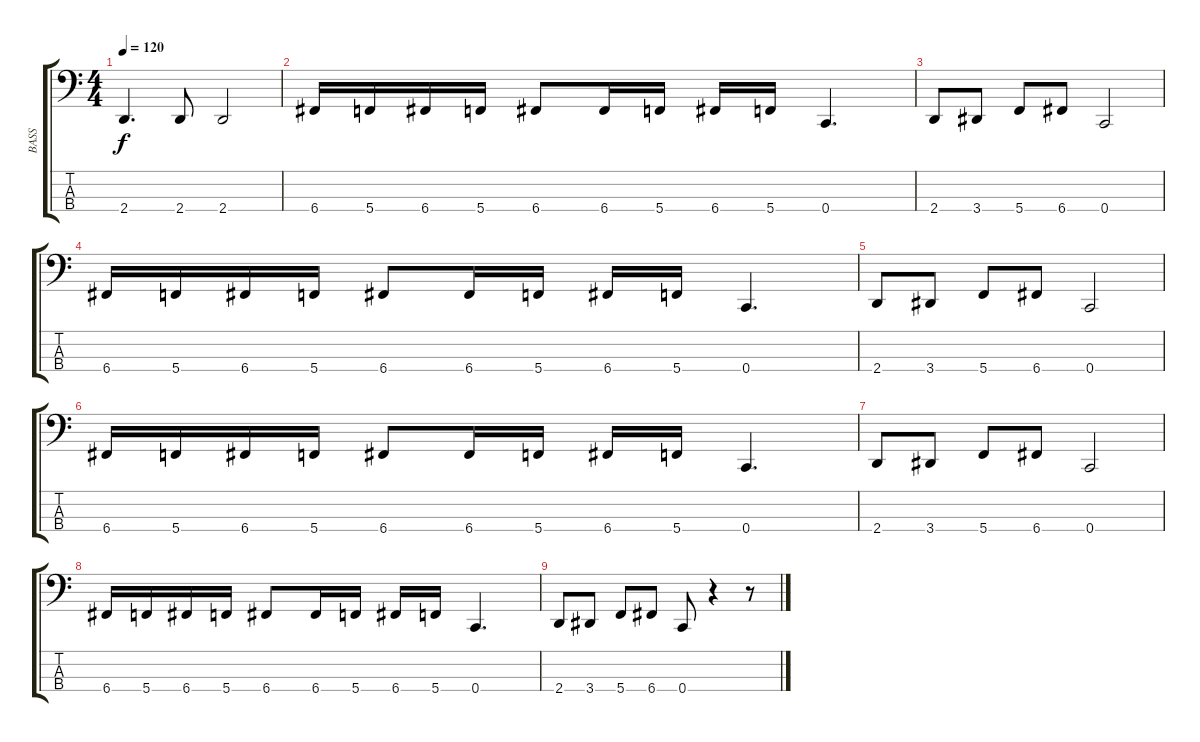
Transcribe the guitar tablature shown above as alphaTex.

\track ("BASS" "BASS") {instrument electricbassfinger}
\staff {score tabs}
\tuning (F2 C2 G1 C1) {hide}
\ts (4 4)
\tempo 120
\clef f4
\ks c
2.4.4{d dy f} 2.4.8 2.4.2 |
6.4.16 5.4.16 6.4.16 5.4.16 6.4.8 6.4.16 5.4.16 6.4.16 5.4.16 0.4.4{d} |
2.4.8 3.4.8 5.4.8 6.4.8 0.4.2 |
6.4.16 5.4.16 6.4.16 5.4.16 6.4.8 6.4.16 5.4.16 6.4.16 5.4.16 0.4.4{d} |
2.4.8 3.4.8 5.4.8 6.4.8 0.4.2 |
6.4.16 5.4.16 6.4.16 5.4.16 6.4.8 6.4.16 5.4.16 6.4.16 5.4.16 0.4.4{d} |
2.4.8 3.4.8 5.4.8 6.4.8 0.4.2 |
6.4.16 5.4.16 6.4.16 5.4.16 6.4.8 6.4.16 5.4.16 6.4.16 5.4.16 0.4.4{d} |
2.4.8 3.4.8 5.4.8 6.4.8 0.4.8 r.4 r.8
